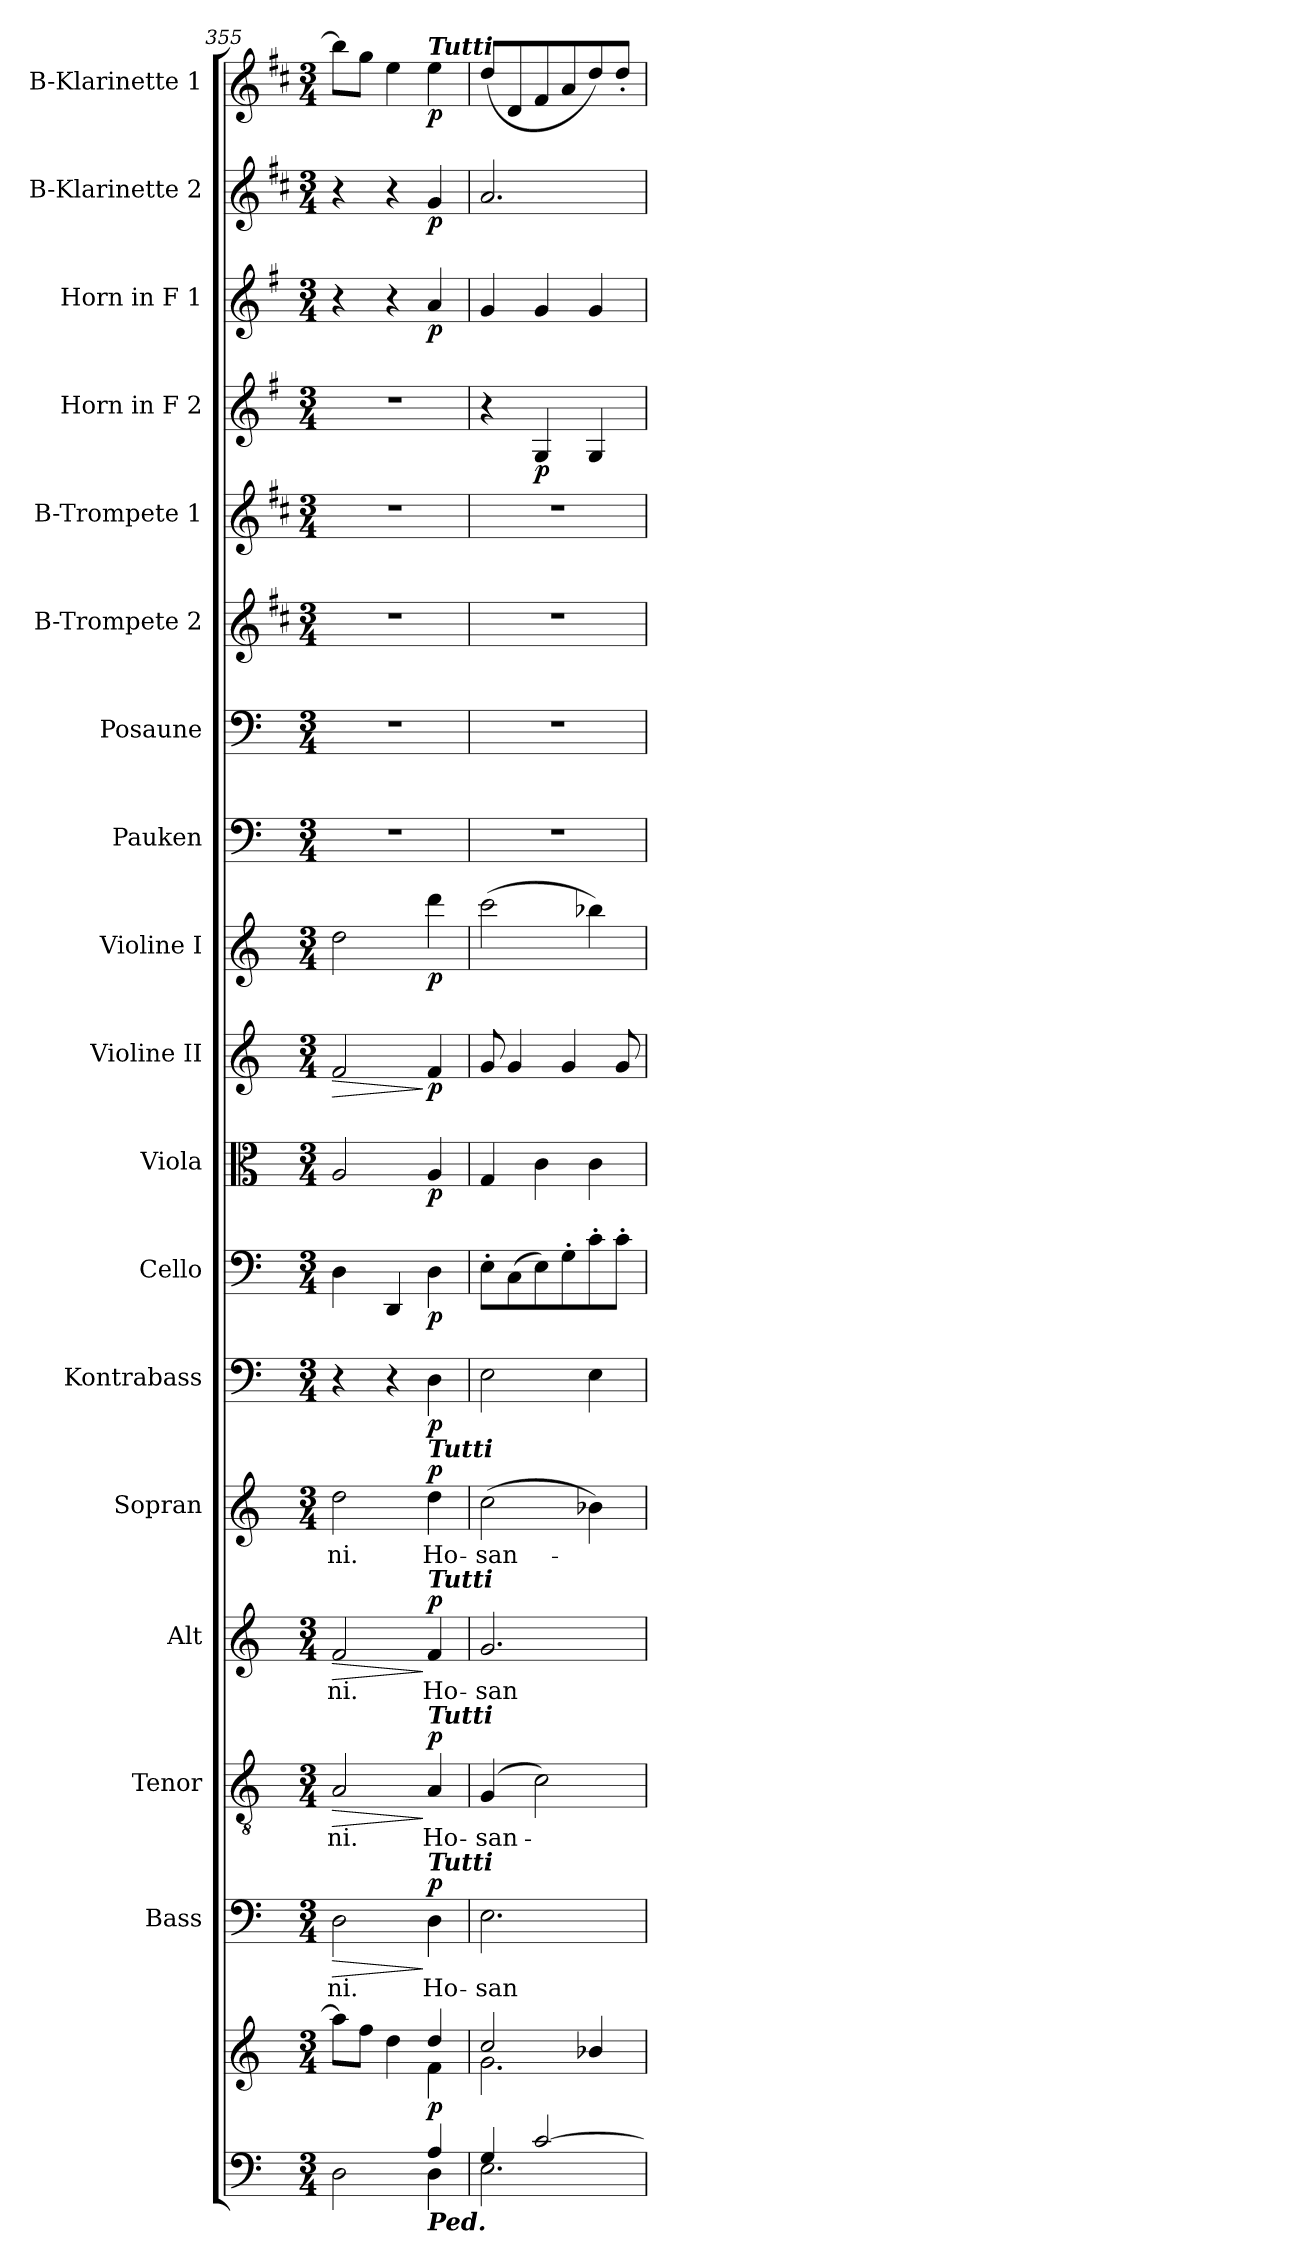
**kern	**kern	**dynam	**kern	**text	**dynam	**kern	**text	**dynam	**kern	**text	**dynam	**kern	**text	**dynam	**kern	**dynam	**kern	**dynam	**kern	**dynam	**kern	**dynam	**kern	**dynam	**kern	**kern	**kern	**kern	**kern	**dynam	**kern	**dynam	**kern	**dynam	**kern	**dynam
*part18	*part18	*part18	*part17	*part17	*part17	*part16	*part16	*part16	*part15	*part15	*part15	*part14	*part14	*part14	*part13	*part13	*part12	*part12	*part11	*part11	*part10	*part10	*part9	*part9	*part8	*part7	*part6	*part5	*part4	*part4	*part3	*part3	*part2	*part2	*part1	*part1
*staff19	*staff18	*staff18/19	*staff17	*staff17	*staff17	*staff16	*staff16	*staff16	*staff15	*staff15	*staff15	*staff14	*staff14	*staff14	*staff13	*staff13	*staff12	*staff12	*staff11	*staff11	*staff10	*staff10	*staff9	*staff9	*staff8	*staff7	*staff6	*staff5	*staff4	*staff4	*staff3	*staff3	*staff2	*staff2	*staff1	*staff1
*	*	*	*I"Bass	*	*	*I"Tenor	*	*	*I"Alt	*	*	*I"Sopran	*	*	*I"Kontrabass	*	*I"Cello	*	*I"Viola	*	*I"Violine II	*	*I"Violine I	*	*I"Pauken	*I"Posaune	*I"B-Trompete 2	*I"B-Trompete 1	*I"Horn in F 2	*	*I"Horn in F 1	*	*I"B-Klarinette 2	*	*I"B-Klarinette 1	*
*	*	*	*I'B.	*	*	*I'T.	*	*	*I'A.	*	*	*I'S.	*	*	*I'Kb.	*	*	*	*I'Vla.	*	*I'Vl. II	*	*I'Vl. I	*	*I'Pk.	*I'Pos.	*I'B Trp. 2	*I'B Trp. 1	*	*	*	*	*I'B Kl. 2	*	*I'B Kl. 1	*
*clefF4	*clefG2	*	*clefF4	*	*	*clefGv2	*	*	*clefG2	*	*	*clefG2	*	*	*clefF4	*	*clefF4	*	*clefC3	*	*clefG2	*	*clefG2	*	*clefF4	*clefF4	*clefG2	*clefG2	*clefG2	*	*clefG2	*	*clefG2	*	*clefG2	*
*	*	*	*	*	*	*	*	*	*	*	*	*	*	*	*ITrd7c12	*	*	*	*	*	*	*	*	*	*	*	*ITrd1c2	*ITrd1c2	*ITrd4c7	*	*ITrd4c7	*	*ITrd1c2	*	*ITrd1c2	*
*k[]	*k[]	*	*k[]	*	*	*k[]	*	*	*k[]	*	*	*k[]	*	*	*k[]	*	*k[]	*	*k[]	*	*k[]	*	*k[]	*	*k[]	*k[]	*k[]	*k[]	*k[]	*	*k[]	*	*k[]	*	*k[]	*
*C:	*C:	*	*C:	*	*	*C:	*	*	*C:	*	*	*C:	*	*	*C:	*	*C:	*	*C:	*	*C:	*	*C:	*	*C:	*C:	*C:	*C:	*C:	*	*C:	*	*C:	*	*C:	*
*M3/4	*M3/4	*	*M3/4	*	*	*M3/4	*	*	*M3/4	*	*	*M3/4	*	*	*M3/4	*	*M3/4	*	*M3/4	*	*M3/4	*	*M3/4	*	*M3/4	*M3/4	*M3/4	*M3/4	*M3/4	*	*M3/4	*	*M3/4	*	*M3/4	*
=355	=355	=355	=355	=355	=355	=355	=355	=355	=355	=355	=355	=355	=355	=355	=355	=355	=355	=355	=355	=355	=355	=355	=355	=355	=355	=355	=355	=355	=355	=355	=355	=355	=355	=355	=355	=355
*^	*^	*	*	*	*	*	*	*	*	*	*	*	*	*	*	*	*	*	*	*	*	*	*	*	*	*	*	*	*	*	*	*	*	*	*	*
!	!	!	!	!	!	!LO:LY:b	!LO:HP:b	!	!LO:LY:b	!LO:HP:b	!	!LO:LY:b	!LO:HP:b	!	!LO:LY:b	!	!	!	!	!	!	!	!	!LO:HP:b	!	!	!	!	!	!	!	!	!	!	!	!	!	!
2ryy	2D\	8aa\L]	2ryy	.	2D\	-ni.	>	2A/	-ni.	>	2f/	-ni.	>	2dd\	-ni.	.	4r	.	4D\	.	2A/	.	2f/	>	2dd\	.	2.r	2.r	2.r	2.r	2.r	.	4r	.	4r	.	8aa\L]	.
.	.	8ff\J	.	.	.	.	.	.	.	.	.	.	.	.	.	.	.	.	.	.	.	.	.	.	.	.	.	.	.	.	.	.	.	.	.	.	8ff\J	.
.	.	4dd\	.	.	.	.	.	.	.	.	.	.	.	.	.	.	4r	.	4DD/	.	.	.	.	.	.	.	.	.	.	.	.	.	4r	.	4r	.	4dd\	.
!	!	!	!	!	!	!	!	!	!	!	!	!	!	!	!	!	!	!	!	!	!	!	!	!	!	!	!	!	!	!	!	!	!	!	!	!	!LO:TX:a:Bi:t=Tutti	!
!	!	!	!	!	!	!	!	!	!	!	!	!	!	!LO:TX:a:Bi:t=Tutti	!	!	!	!	!	!	!	!	!	!	!	!	!	!	!	!	!	!	!	!	!	!	!	!
!	!	!	!	!	!	!	!	!	!	!	!LO:TX:a:Bi:t=Tutti	!	!	!	!	!	!	!	!	!	!	!	!	!	!	!	!	!	!	!	!	!	!	!	!	!	!	!
!	!	!	!	!	!	!	!	!LO:TX:a:Bi:t=Tutti	!	!	!	!	!	!	!	!	!	!	!	!	!	!	!	!	!	!	!	!	!	!	!	!	!	!	!	!	!	!
!	!	!	!	!	!LO:TX:a:Bi:t=Tutti	!	!	!	!	!	!	!	!	!	!	!	!	!	!	!	!	!	!	!	!	!	!	!	!	!	!	!	!	!	!	!	!	!
!LO:TX:b:Bi:t=Ped.	!	!	!	!	!	!	!	!	!	!	!	!	!	!	!	!	!	!	!	!	!	!	!	!	!	!	!	!	!	!	!	!	!	!	!	!	!	!
!	!	!	!	!LO:DY:b	!	!LO:LY:b	!LO:DY:n=1:a	!	!LO:LY:b	!LO:DY:n=1:a	!	!LO:LY:b	!LO:DY:n=1:a	!	!LO:LY:b	!LO:DY:a	!	!LO:DY:b	!	!LO:DY:b	!	!LO:DY:b	!	!LO:DY:n=1:b	!	!LO:DY:b	!	!	!	!	!	!	!	!LO:DY:b	!	!LO:DY:b	!	!LO:DY:b
4A/	4D\	4dd/	4f\	p	4D\	Ho-	] p	4A/	Ho-	] p	4f/	Ho-	] p	4dd\	Ho-	p	4DD\	p	4D\	p	4A/	p	4f/	] p	4ddd\	p	.	.	.	.	.	.	4d/	p	4f/	p	4dd\	p
=356	=356	=356	=356	=356	=356	=356	=356	=356	=356	=356	=356	=356	=356	=356	=356	=356	=356	=356	=356	=356	=356	=356	=356	=356	=356	=356	=356	=356	=356	=356	=356	=356	=356	=356	=356	=356	=356	=356
!	!	!	!	!	!	!LO:LY:b	!	!	!LO:LY:b	!	!	!LO:LY:b	!	!	!LO:LY:b	!	!	!	!	!	!	!	!	!	!	!	!	!	!	!	!	!	!	!	!	!	!	!
4G/	2.E\	2cc/	2.g\	.	2.E\	-san-	.	(4G/	-san-	.	2.g/	-san-	.	(>2cc\	-san-	.	2EE\	.	8E'>\L	.	4G/	.	8g/	.	(>2ccc\	.	2.r	2.r	2.r	2.r	4r	.	4c/	.	2.g/	.	(<8cc/L	.
.	.	.	.	.	.	.	.	.	.	.	.	.	.	.	.	.	.	.	(>8C\	.	.	.	4g/	.	.	.	.	.	.	.	.	.	.	.	.	.	8c/	.
!	!	!	!	!	!	!	!	!	!	!	!	!	!	!	!	!	!	!	!	!	!	!	!	!	!	!	!	!	!	!	!	!LO:DY:b	!	!	!	!	!	!
[>2c/	.	.	.	.	.	.	.	2c\)	.	.	.	.	.	.	.	.	.	.	8E\)	.	4c\	.	.	.	.	.	.	.	.	.	4C/	p	4c/	.	.	.	8e/	.
.	.	.	.	.	.	.	.	.	.	.	.	.	.	.	.	.	.	.	8G'>\	.	.	.	4g/	.	.	.	.	.	.	.	.	.	.	.	.	.	8g/	.
.	.	4b-X/	.	.	.	.	.	.	.	.	.	.	.	4b-X\)	.	.	4EE\	.	8c'>\	.	4c\	.	.	.	4bb-X\)	.	.	.	.	.	4C/	.	4c/	.	.	.	8cc/)	.
.	.	.	.	.	.	.	.	.	.	.	.	.	.	.	.	.	.	.	8c'>\J	.	.	.	8g/	.	.	.	.	.	.	.	.	.	.	.	.	.	8cc'</J	.
*v	*v	*	*	*	*	*	*	*	*	*	*	*	*	*	*	*	*	*	*	*	*	*	*	*	*	*	*	*	*	*	*	*	*	*	*	*	*	*
*	*v	*v	*	*	*	*	*	*	*	*	*	*	*	*	*	*	*	*	*	*	*	*	*	*	*	*	*	*	*	*	*	*	*	*	*	*	*
=	=	=	=	=	=	=	=	=	=	=	=	=	=	=	=	=	=	=	=	=	=	=	=	=	=	=	=	=	=	=	=	=	=	=	=	=
*-	*-	*-	*-	*-	*-	*-	*-	*-	*-	*-	*-	*-	*-	*-	*-	*-	*-	*-	*-	*-	*-	*-	*-	*-	*-	*-	*-	*-	*-	*-	*-	*-	*-	*-	*-	*-
